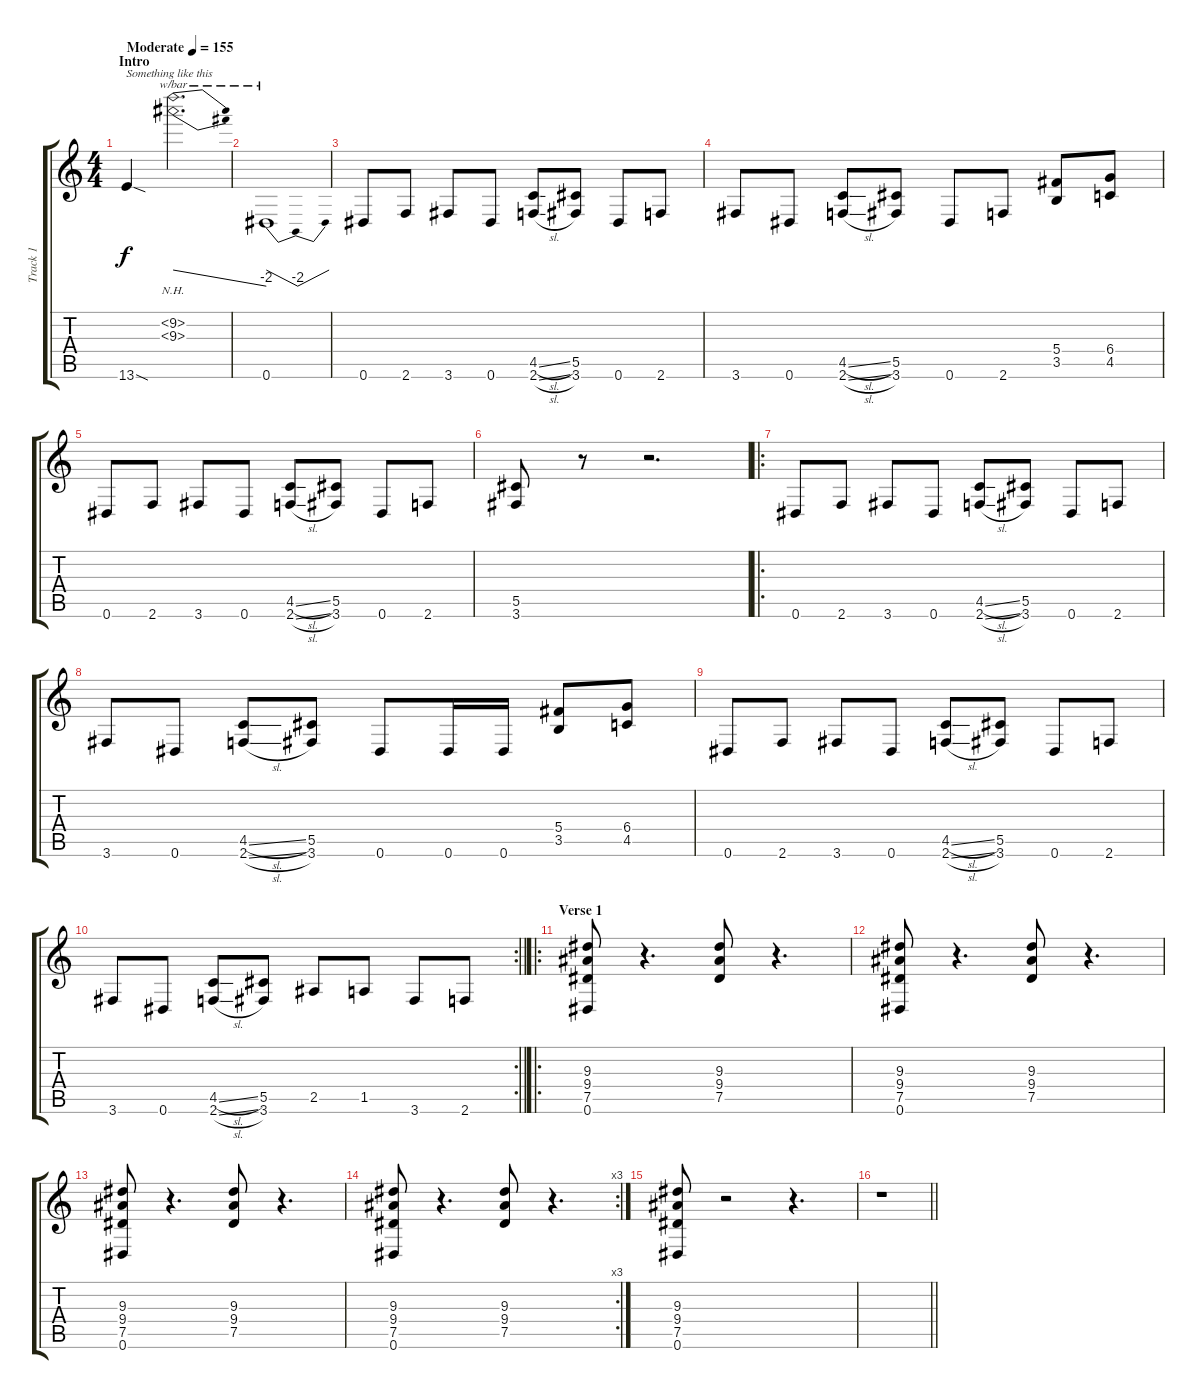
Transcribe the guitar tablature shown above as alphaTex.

\track ("Track 1" "Track 1") {instrument distortionguitar}
\staff {score tabs}
\tuning (Eb4 Bb3 Gb3 Db3 Ab2 Eb2) {hide}
\ts (4 4)
\section ("" "Intro")
\tempo (155 "Moderate")
\clef g2
\ks c
13.6{sod}.4{txt "Something like this" dy f instrument distortionguitar} (9.2{nh} 9.3{nh}).2{d tbe (dive default 0 0 60 -8)} |
0.6.1{tbe (dip default 0 0 30 -8 60 0)} |
0.6.8 2.6.8 3.6.8 0.6.8 (4.5{sl} 2.6{sl}).8 (5.5 3.6).8 0.6.8 2.6.8 |
3.6.8 0.6.8 (4.5{sl} 2.6{sl}).8 (5.5 3.6).8 0.6.8 2.6.8 (5.4 3.5).8 (6.4 4.5).8 |
0.6.8 2.6.8 3.6.8 0.6.8 (4.5{sl} 2.6{sl}).8 (5.5 3.6).8 0.6.8 2.6.8 |
(5.5 3.6).8 r.8 r.2{d} |
\ro
0.6.8 2.6.8 3.6.8 0.6.8 (4.5{sl} 2.6{sl}).8 (5.5 3.6).8 0.6.8 2.6.8 |
3.6.8 0.6.8 (4.5{sl} 2.6{sl}).8 (5.5 3.6).8 0.6.8 0.6.16 0.6.16 (5.4 3.5).8 (6.4 4.5).8 |
0.6.8 2.6.8 3.6.8 0.6.8 (4.5{sl} 2.6{sl}).8 (5.5 3.6).8 0.6.8 2.6.8 |
\rc 2
\barLineRight lightlight
3.6.8 0.6.8 (4.5{sl} 2.6{sl}).8 (5.5 3.6).8 2.5.8 1.5.8 3.6.8 2.6.8 |
\ro
\section ("" "Verse 1")
(9.3 9.4 7.5 0.6).8 r.4{d} (9.3 9.4 7.5).8 r.4{d} |
(9.3 9.4 7.5 0.6).8 r.4{d} (9.3 9.4 7.5).8 r.4{d} |
(9.3 9.4 7.5 0.6).8 r.4{d} (9.3 9.4 7.5).8 r.4{d} |
\rc 3
(9.3 9.4 7.5 0.6).8 r.4{d} (9.3 9.4 7.5).8 r.4{d} |
(9.3 9.4 7.5 0.6).8 r.2 r.4{d} |
\barLineRight lightlight
r.1
